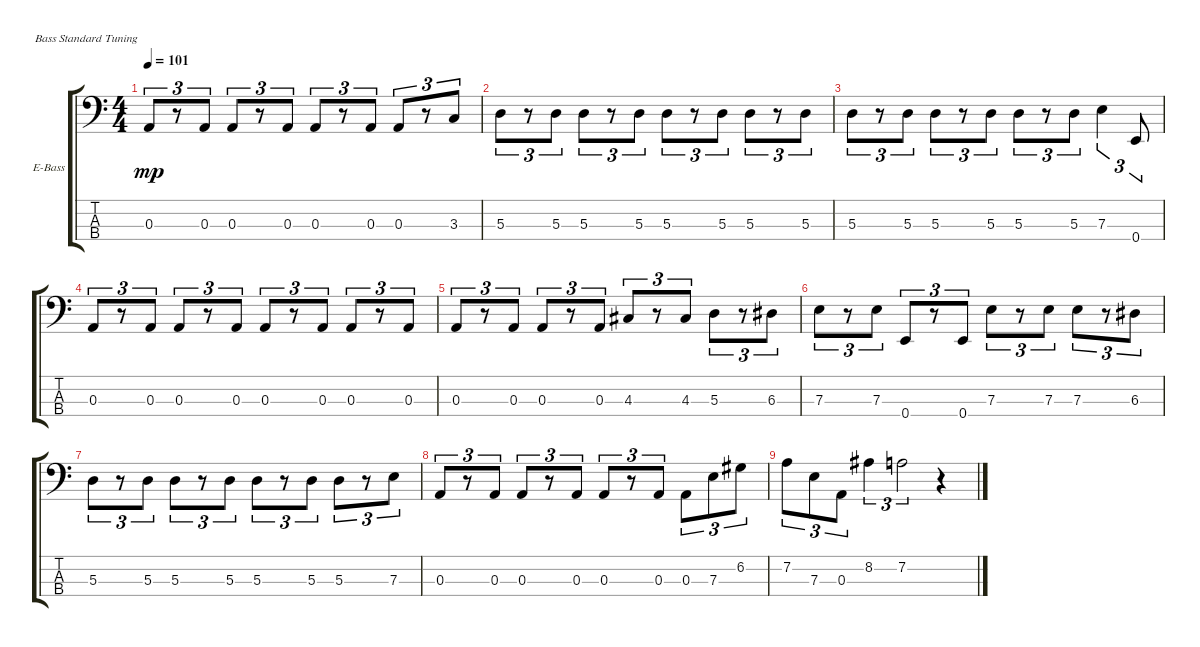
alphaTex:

\defaultSystemsLayout 4
\bracketExtendMode groupsimilarinstruments
\firstSystemTrackNameOrientation horizontal
\otherSystemsTrackNameOrientation horizontal
\track ("Electric Bass" "E-Bass") {instrument electricbassfinger}
\staff {score tabs}
\tuning (G2 D2 A1 E1)
\ts (4 4)
\tempo 101
\clef f4
\scale
0.333333
\ks c
0.3.8{tu (3 2) dy mp} r.8{tu (3 2)} 0.3.8{tu (3 2)} 0.3.8{tu (3 2)} r.8{tu (3 2)} 0.3.8{tu (3 2)} 0.3.8{tu (3 2)} r.8{tu (3 2)} 0.3.8{tu (3 2)} 0.3.8{tu (3 2)} r.8{tu (3 2)} 3.3.8{tu (3 2)} |
\scale
0.333333 5.3.8{tu (3 2)} r.8{tu (3 2)} 5.3.8{tu (3 2)} 5.3.8{tu (3 2)} r.8{tu (3 2)} 5.3.8{tu (3 2)} 5.3.8{tu (3 2)} r.8{tu (3 2)} 5.3.8{tu (3 2)} 5.3.8{tu (3 2)} r.8{tu (3 2)} 5.3.8{tu (3 2)} |
\scale
0.333333 5.3.8{tu (3 2)} r.8{tu (3 2)} 5.3.8{tu (3 2)} 5.3.8{tu (3 2)} r.8{tu (3 2)} 5.3.8{tu (3 2)} 5.3.8{tu (3 2)} r.8{tu (3 2)} 5.3.8{tu (3 2)} 7.3.4{tu (3 2)} 0.4.8{tu (3 2)} |
\scale
0.333333 0.3.8{tu (3 2)} r.8{tu (3 2)} 0.3.8{tu (3 2)} 0.3.8{tu (3 2)} r.8{tu (3 2)} 0.3.8{tu (3 2)} 0.3.8{tu (3 2)} r.8{tu (3 2)} 0.3.8{tu (3 2)} 0.3.8{tu (3 2)} r.8{tu (3 2)} 0.3.8{tu (3 2)} |
\scale
0.333333 0.3.8{tu (3 2)} r.8{tu (3 2)} 0.3.8{tu (3 2)} 0.3.8{tu (3 2)} r.8{tu (3 2)} 0.3.8{tu (3 2)} 4.3.8{tu (3 2)} r.8{tu (3 2)} 4.3.8{tu (3 2)} 5.3.8{tu (3 2)} r.8{tu (3 2)} 6.3.8{tu (3 2)} |
\scale
0.333333 7.3.8{tu (3 2)} r.8{tu (3 2)} 7.3.8{tu (3 2)} 0.4.8{tu (3 2)} r.8{tu (3 2)} 0.4.8{tu (3 2)} 7.3.8{tu (3 2)} r.8{tu (3 2)} 7.3.8{tu (3 2)} 7.3.8{tu (3 2)} r.8{tu (3 2)} 6.3.8{tu (3 2)} |
\scale
0.333333 5.3.8{tu (3 2)} r.8{tu (3 2)} 5.3.8{tu (3 2)} 5.3.8{tu (3 2)} r.8{tu (3 2)} 5.3.8{tu (3 2)} 5.3.8{tu (3 2)} r.8{tu (3 2)} 5.3.8{tu (3 2)} 5.3.8{tu (3 2)} r.8{tu (3 2)} 7.3.8{tu (3 2)} |
\scale
0.333333 0.3.8{tu (3 2)} r.8{tu (3 2)} 0.3.8{tu (3 2)} 0.3.8{tu (3 2)} r.8{tu (3 2)} 0.3.8{tu (3 2)} 0.3.8{tu (3 2)} r.8{tu (3 2)} 0.3.8{tu (3 2)} 0.3.8{tu (3 2)} 7.3.8{tu (3 2)} 6.2.8{tu (3 2)} |
7.2.8{tu (3 2)} 7.3.8{tu (3 2)} 0.3.8{tu (3 2)} 8.2.4{tu (3 2)} 7.2.2{tu (3 2)} r.4
